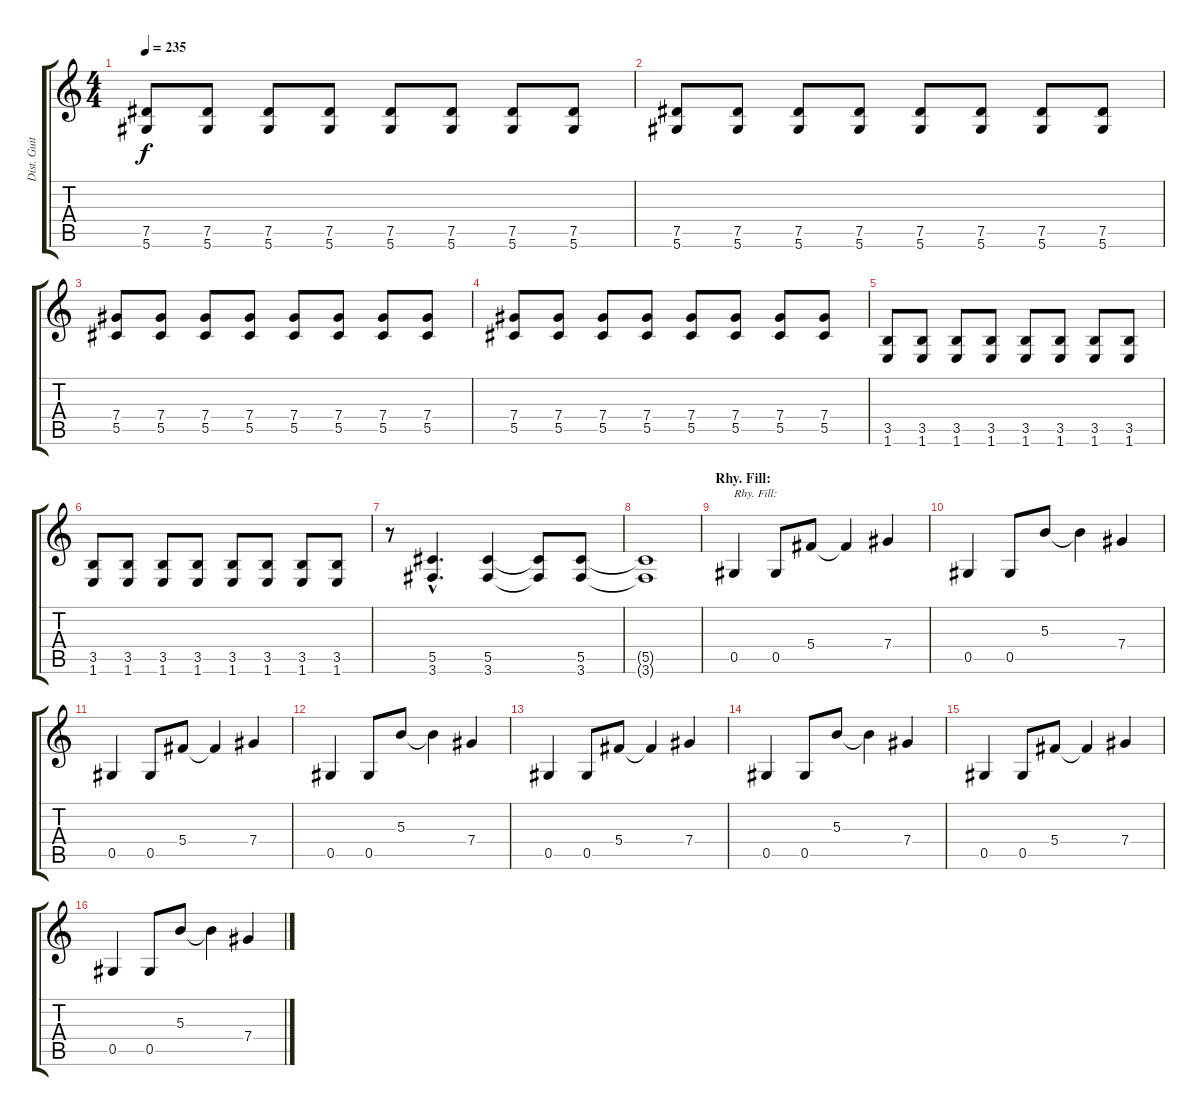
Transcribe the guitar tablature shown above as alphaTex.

\track ("Dist. Guitar 2" "Dist. Guit") {instrument overdrivenguitar}
\staff {score tabs}
\tuning (Eb4 Bb3 Gb3 Db3 Ab2 Eb2) {hide}
\ts (4 4)
\tempo 235
\clef g2
\ks c
(7.5 5.6).8{dy f} (7.5 5.6).8 (7.5 5.6).8 (7.5 5.6).8 (7.5 5.6).8 (7.5 5.6).8 (7.5 5.6).8 (7.5 5.6).8 |
(7.5 5.6).8 (7.5 5.6).8 (7.5 5.6).8 (7.5 5.6).8 (7.5 5.6).8 (7.5 5.6).8 (7.5 5.6).8 (7.5 5.6).8 |
(7.4 5.5).8 (7.4 5.5).8 (7.4 5.5).8 (7.4 5.5).8 (7.4 5.5).8 (7.4 5.5).8 (7.4 5.5).8 (7.4 5.5).8 |
(7.4 5.5).8 (7.4 5.5).8 (7.4 5.5).8 (7.4 5.5).8 (7.4 5.5).8 (7.4 5.5).8 (7.4 5.5).8 (7.4 5.5).8 |
(3.5 1.6).8 (3.5 1.6).8 (3.5 1.6).8 (3.5 1.6).8 (3.5 1.6).8 (3.5 1.6).8 (3.5 1.6).8 (3.5 1.6).8 |
(3.5 1.6).8 (3.5 1.6).8 (3.5 1.6).8 (3.5 1.6).8 (3.5 1.6).8 (3.5 1.6).8 (3.5 1.6).8 (3.5 1.6).8 |
r.8 (5.5{hac} 3.6{hac}).4{d} (5.5 3.6).4 (5.5{t} 3.6{t}).8 (5.5 3.6).8 |
(5.5{t} 3.6{t}).1 |
\section ("" "Rhy. Fill:")
0.5.4{txt "Rhy. Fill:" volume 12 instrument lead2sawtooth} 0.5.8 5.4.8 5.4{t}.4 7.4.4 |
0.5.4 0.5.8 5.3.8 5.3{t}.4 7.4.4 |
0.5.4 0.5.8 5.4.8 5.4{t}.4 7.4.4 |
0.5.4 0.5.8 5.3.8 5.3{t}.4 7.4.4 |
0.5.4 0.5.8 5.4.8 5.4{t}.4 7.4.4 |
0.5.4 0.5.8 5.3.8 5.3{t}.4 7.4.4 |
0.5.4 0.5.8 5.4.8 5.4{t}.4 7.4.4 |
0.5.4 0.5.8 5.3.8 5.3{t}.4 7.4.4
